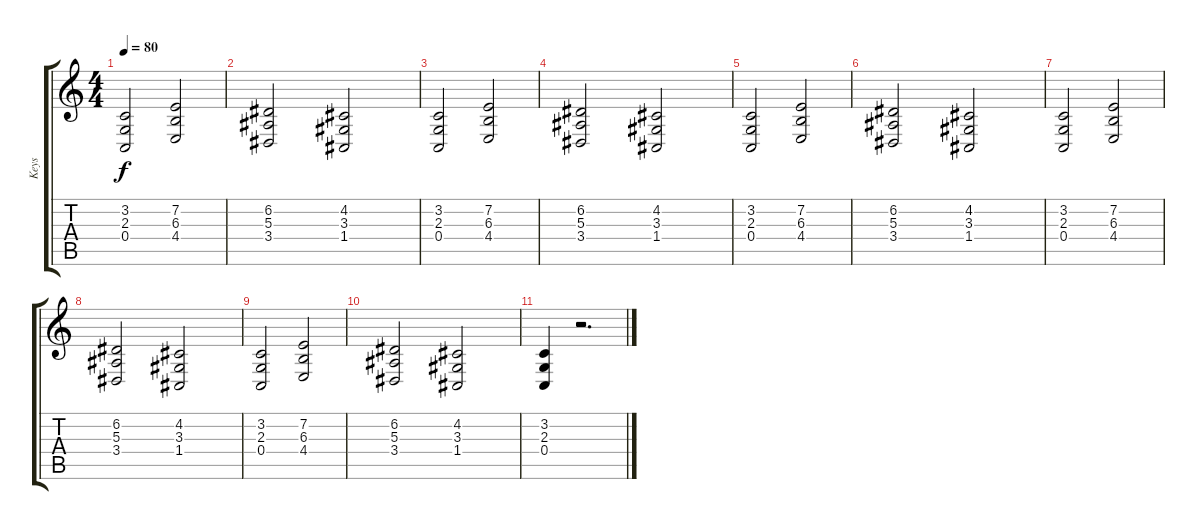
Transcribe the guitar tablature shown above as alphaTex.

\track ("Keys " "Keys ") {instrument lead2sawtooth}
\staff {score tabs}
\tuning (D4 A3 F3 C3 G2 C2) {hide}
\ts (4 4)
\tempo 80
\clef g2
\ks c
(3.2 2.3 0.4).2{dy f volume 13 instrument stringensemble1} (7.2 6.3 4.4).2 |
(6.2 5.3 3.4).2 (4.2 3.3 1.4).2 |
(3.2 2.3 0.4).2{volume 13 instrument stringensemble1} (7.2 6.3 4.4).2 |
(6.2 5.3 3.4).2 (4.2 3.3 1.4).2 |
(3.2 2.3 0.4).2{volume 13 instrument stringensemble1} (7.2 6.3 4.4).2 |
(6.2 5.3 3.4).2 (4.2 3.3 1.4).2 |
(3.2 2.3 0.4).2{volume 13 instrument stringensemble1} (7.2 6.3 4.4).2 |
(6.2 5.3 3.4).2 (4.2 3.3 1.4).2 |
(3.2 2.3 0.4).2{volume 13 instrument stringensemble1} (7.2 6.3 4.4).2 |
(6.2 5.3 3.4).2 (4.2 3.3 1.4).2 |
(3.2 2.3 0.4).4 r.2{d}
